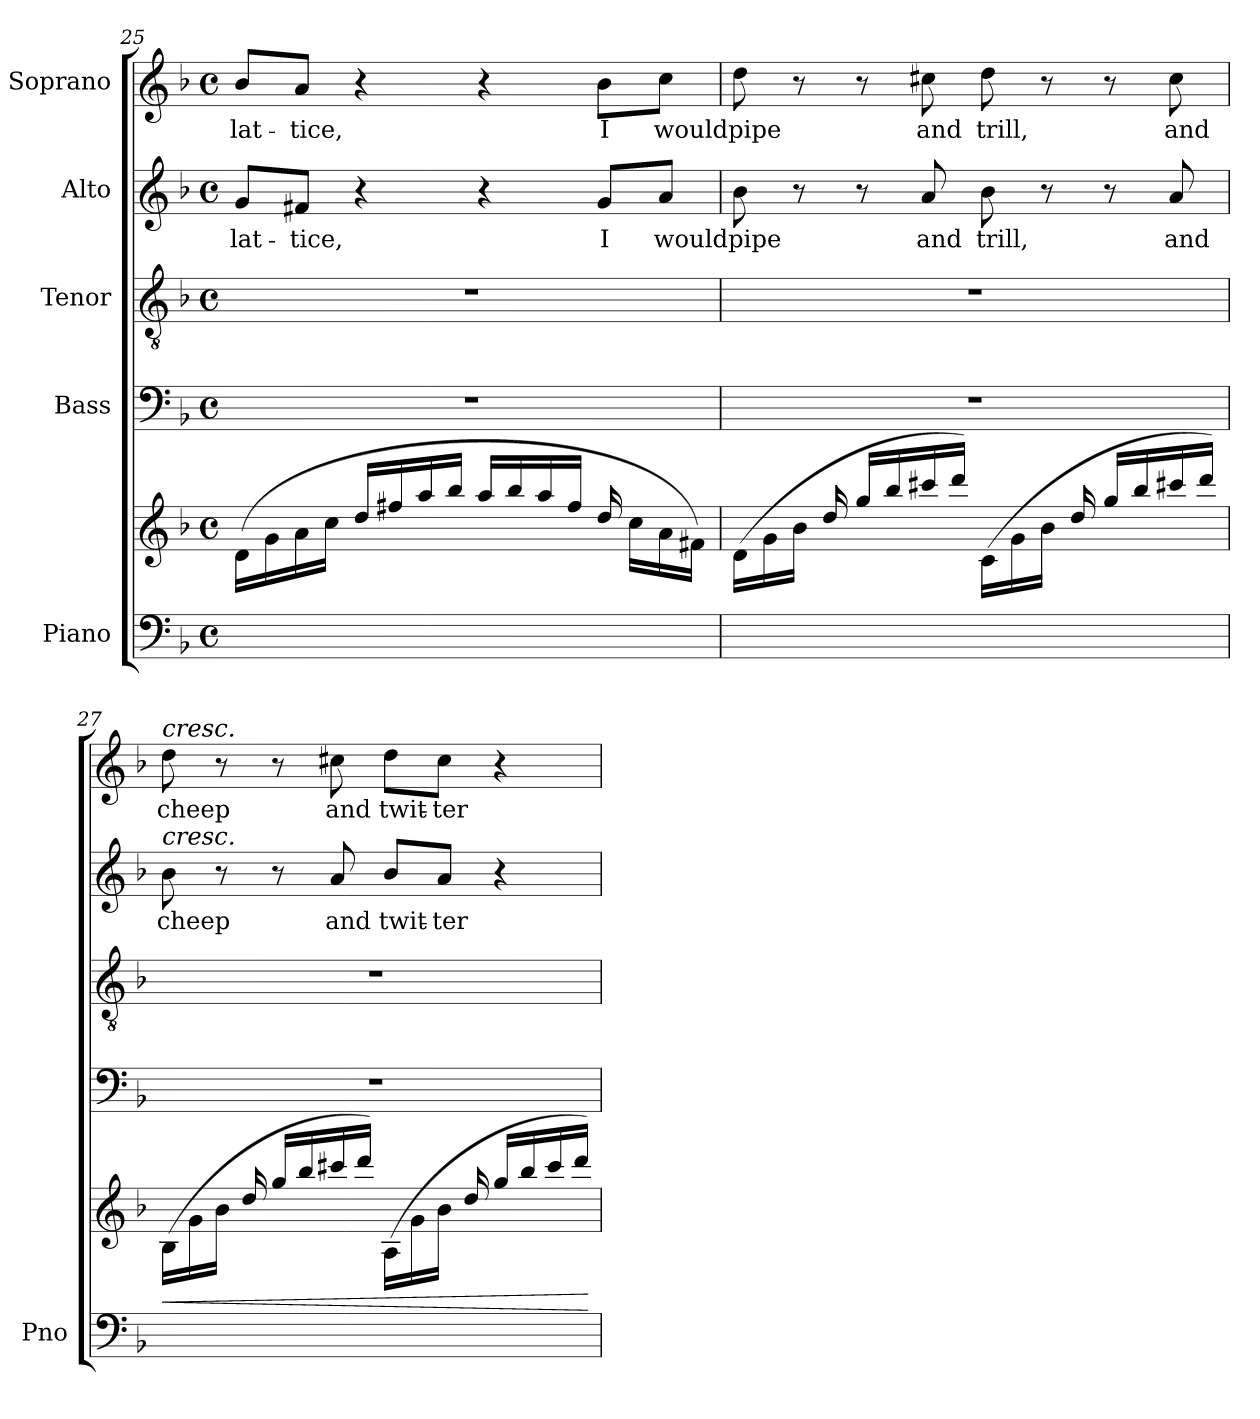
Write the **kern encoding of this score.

**kern	**kern	**dynam	**kern	**kern	**kern	**text	**kern	**text
*part5	*part5	*part5	*part4	*part3	*part2	*part2	*part1	*part1
*staff6	*staff5	*staff5/6	*staff4	*staff3	*staff2	*staff2	*staff1	*staff1
*I"Piano	*	*	*I"Bass	*I"Tenor	*I"Alto	*	*I"Soprano	*
*I'Pno	*	*	*	*	*	*	*	*
!!LO:PB:g=z
*clefF4	*clefG2	*	*clefF4	*clefGv2	*clefG2	*	*clefG2	*
*k[b-]	*k[b-]	*	*k[b-]	*k[b-]	*k[b-]	*	*k[b-]	*
*M4/4	*M4/4	*	*M4/4	*M4/4	*M4/4	*	*M4/4	*
*met(c)	*met(c)	*	*met(c)	*met(c)	*met(c)	*	*met(c)	*
=25	=25	=25	=25	=25	=25	=25	=25	=25
!	!	!	!	!	!	!LO:LY:b	!	!LO:LY:b
1ryy	(>16d\LL	.	1r	1r	8g/L	lat-	8b-/L	lat-
.	16g\	.	.	.	.	.	.	.
!	!	!	!	!	!	!LO:LY:b	!	!LO:LY:b
.	16a\	.	.	.	8f#X/J	-tice,	8a/J	-tice,
.	16cc\JJ	.	.	.	.	.	.	.
.	16dd/LL	.	.	.	4r	.	4r	.
.	16ff#X/	.	.	.	.	.	.	.
.	16aa/	.	.	.	.	.	.	.
.	16bb-/JJ	.	.	.	.	.	.	.
.	16aa/LL	.	.	.	4r	.	4r	.
.	16bb-/	.	.	.	.	.	.	.
.	16aa/	.	.	.	.	.	.	.
.	16ff#/JJ	.	.	.	.	.	.	.
!	!	!	!	!	!	!LO:LY:b	!	!LO:LY:b
.	16dd/	.	.	.	8g/L	I	8b-\L	I
.	16cc\LL	.	.	.	.	.	.	.
!	!	!	!	!	!	!LO:LY:b	!	!LO:LY:b
.	16a\	.	.	.	8a/J	would	8cc\J	would
.	16f#X\JJ)	.	.	.	.	.	.	.
=26	=26	=26	=26	=26	=26	=26	=26	=26
!	!	!	!	!	!	!LO:LY:b	!	!LO:LY:b
1ryy	(>16d\LL	.	1r	1r	8b-\	pipe	8dd\	pipe
.	16g\	.	.	.	.	.	.	.
.	16b-\JJ	.	.	.	8r	.	8r	.
.	16dd/	.	.	.	.	.	.	.
.	16gg/LL	.	.	.	8r	.	8r	.
.	16bb-/	.	.	.	.	.	.	.
!	!	!	!	!	!	!LO:LY:b	!	!LO:LY:b
.	16ccc#X/	.	.	.	8a/	and	8cc#X\	and
.	16ddd/JJ)	.	.	.	.	.	.	.
!	!	!	!	!	!	!LO:LY:b	!	!LO:LY:b
.	(>16c\LL	.	.	.	8b-\	trill,	8dd\	trill,
.	16g\	.	.	.	.	.	.	.
.	16b-\JJ	.	.	.	8r	.	8r	.
.	16dd/	.	.	.	.	.	.	.
.	16gg/LL	.	.	.	8r	.	8r	.
.	16bb-/	.	.	.	.	.	.	.
!	!	!	!	!	!	!LO:LY:b	!	!LO:LY:b
.	16ccc#X/	.	.	.	8a/	and	8cc#\	and
.	16ddd/JJ)	.	.	.	.	.	.	.
=27	=27	=27	=27	=27	=27	=27	=27	=27
!	!	!	!	!	!	!	!LO:TX:a:i:t=cresc.	!
!	!	!	!	!	!LO:TX:a:i:t=cresc.	!	!	!
!	!	!LO:HP:b	!	!	!	!LO:LY:b	!	!LO:LY:b
1ryy	(>16B-\LL	<	1r	1r	8b-\	cheep	8dd\	cheep
.	16g\	.	.	.	.	.	.	.
.	16b-\JJ	.	.	.	8r	.	8r	.
.	16dd/	.	.	.	.	.	.	.
.	16gg/LL	.	.	.	8r	.	8r	.
.	16bb-/	.	.	.	.	.	.	.
!	!	!	!	!	!	!LO:LY:b	!	!LO:LY:b
.	16ccc#X/	.	.	.	8a/	and	8cc#X\	and
.	16ddd/JJ)	.	.	.	.	.	.	.
!	!	!	!	!	!	!LO:LY:b	!	!LO:LY:b
.	(>16A\LL	.	.	.	8b-/L	twit-	8dd\L	twit-
.	16g\	.	.	.	.	.	.	.
!	!	!	!	!	!	!LO:LY:b	!	!LO:LY:b
.	16b-\JJ	.	.	.	8a/J	-ter	8cc#\J	-ter
.	16dd/	.	.	.	.	.	.	.
.	16gg/LL	.	.	.	4r	.	4r	.
.	16bb-/	.	.	.	.	.	.	.
.	16ccc#/	.	.	.	.	.	.	.
.	16ddd/JJ)	.	.	.	.	.	.	.
.	.	[	.	.	.	.	.	.
=	=	=	=	=	=	=	=	=
*-	*-	*-	*-	*-	*-	*-	*-	*-
